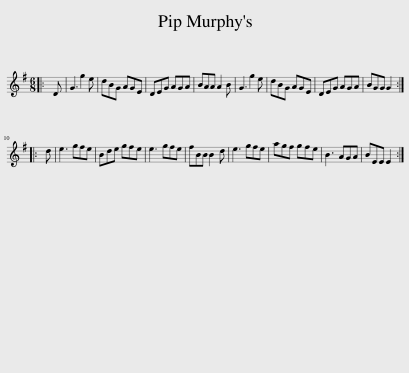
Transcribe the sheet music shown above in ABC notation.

X:1
L:1/8
M:6/8
I:linebreak $
K:G
V:1 treble
V:1
|: D | G3 g2 e | dBG AGE | DEG AGA | BAA A2 B | %5
 G3 g2 e | dBG AGE | DEG AGA | BGG G2 ::$ d | %10
 e3 gfe | Bde gfe | e3 gfe | fBB B2 d | e3 gfe | %15
 agf gfe | B3 AGA | BEE E2 :| %18
